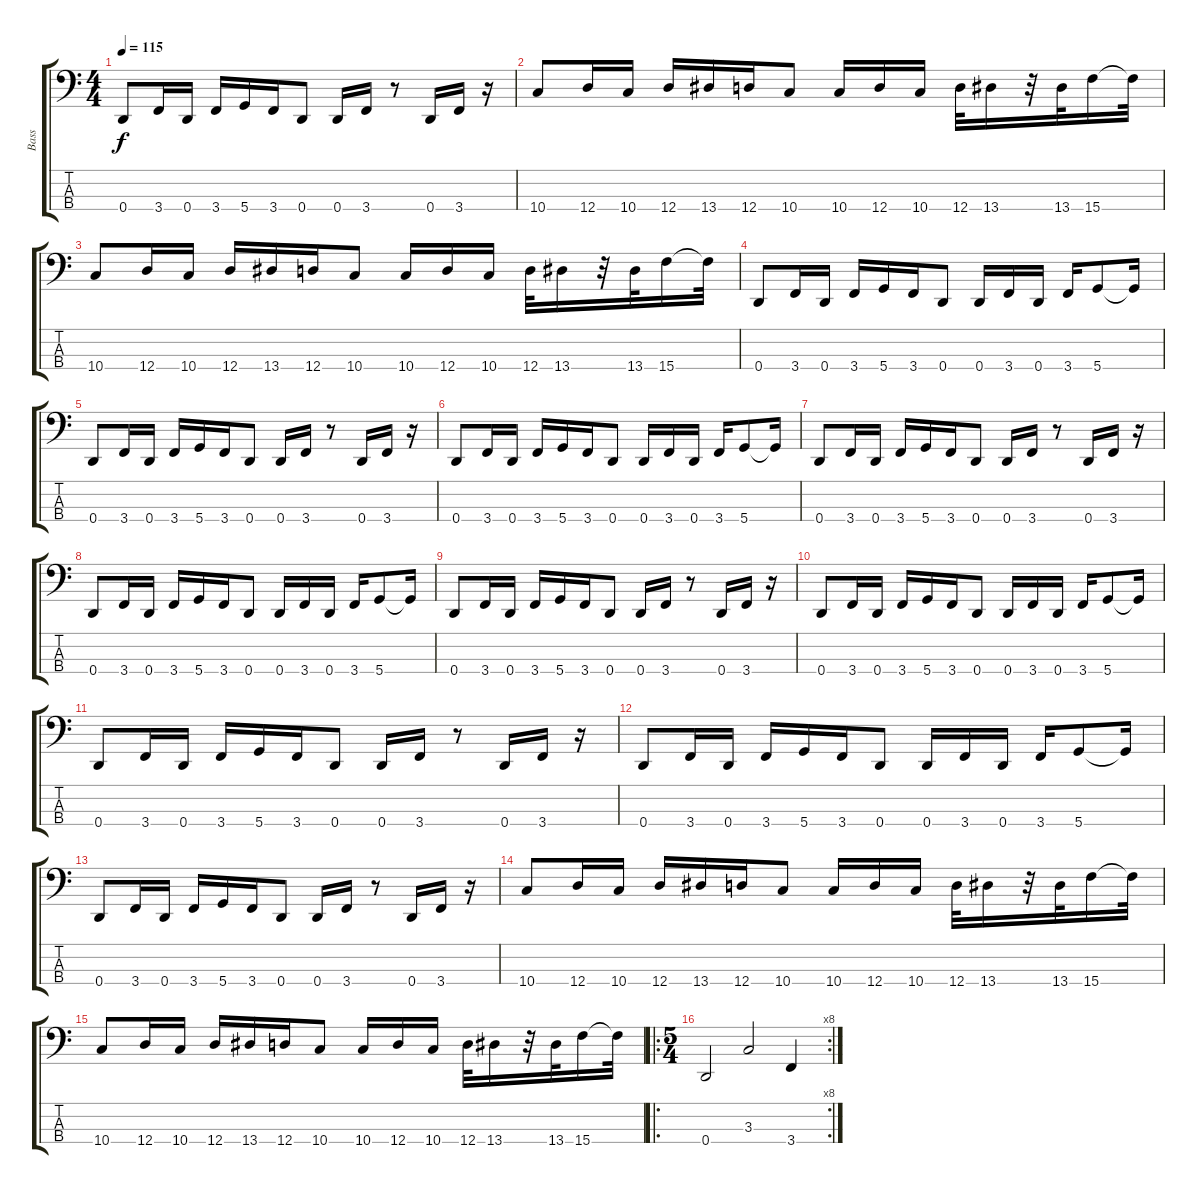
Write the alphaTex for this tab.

\track ("Bass" "Bass") {instrument electricbasspick}
\staff {score tabs}
\tuning (G2 D2 A1 D1) {hide}
\ts (4 4)
\tempo 115
\clef f4
\ks c
0.4.8{dy f} 3.4.16 0.4.16 3.4.16 5.4.16 3.4.16 0.4.8 0.4.16 3.4.16 r.8 0.4.16 3.4.16 r.16 |
10.4.8 12.4.16 10.4.16 12.4.16 13.4.16 12.4.16 10.4.8 10.4.16 12.4.16 10.4.16 12.4.32 13.4.16 r.32 13.4.32 15.4.16 15.4{t}.32 |
10.4.8 12.4.16 10.4.16 12.4.16 13.4.16 12.4.16 10.4.8 10.4.16 12.4.16 10.4.16 12.4.32 13.4.16 r.32 13.4.32 15.4.16 15.4{t}.32 |
0.4.8 3.4.16 0.4.16 3.4.16 5.4.16 3.4.16 0.4.8 0.4.16 3.4.16 0.4.16 3.4.16 5.4.8 5.4{t}.16 |
0.4.8 3.4.16 0.4.16 3.4.16 5.4.16 3.4.16 0.4.8 0.4.16 3.4.16 r.8 0.4.16 3.4.16 r.16 |
0.4.8 3.4.16 0.4.16 3.4.16 5.4.16 3.4.16 0.4.8 0.4.16 3.4.16 0.4.16 3.4.16 5.4.8 5.4{t}.16 |
0.4.8 3.4.16 0.4.16 3.4.16 5.4.16 3.4.16 0.4.8 0.4.16 3.4.16 r.8 0.4.16 3.4.16 r.16 |
0.4.8 3.4.16 0.4.16 3.4.16 5.4.16 3.4.16 0.4.8 0.4.16 3.4.16 0.4.16 3.4.16 5.4.8 5.4{t}.16 |
0.4.8 3.4.16 0.4.16 3.4.16 5.4.16 3.4.16 0.4.8 0.4.16 3.4.16 r.8 0.4.16 3.4.16 r.16 |
0.4.8 3.4.16 0.4.16 3.4.16 5.4.16 3.4.16 0.4.8 0.4.16 3.4.16 0.4.16 3.4.16 5.4.8 5.4{t}.16 |
0.4.8 3.4.16 0.4.16 3.4.16 5.4.16 3.4.16 0.4.8 0.4.16 3.4.16 r.8 0.4.16 3.4.16 r.16 |
0.4.8 3.4.16 0.4.16 3.4.16 5.4.16 3.4.16 0.4.8 0.4.16 3.4.16 0.4.16 3.4.16 5.4.8 5.4{t}.16 |
0.4.8 3.4.16 0.4.16 3.4.16 5.4.16 3.4.16 0.4.8 0.4.16 3.4.16 r.8 0.4.16 3.4.16 r.16 |
10.4.8 12.4.16 10.4.16 12.4.16 13.4.16 12.4.16 10.4.8 10.4.16 12.4.16 10.4.16 12.4.32 13.4.16 r.32 13.4.32 15.4.16 15.4{t}.32 |
10.4.8 12.4.16 10.4.16 12.4.16 13.4.16 12.4.16 10.4.8 10.4.16 12.4.16 10.4.16 12.4.32 13.4.16 r.32 13.4.32 15.4.16 15.4{t}.32 |
\ro
\rc 8
\ts (5 4)
0.4.2 3.3.2 3.4.4
